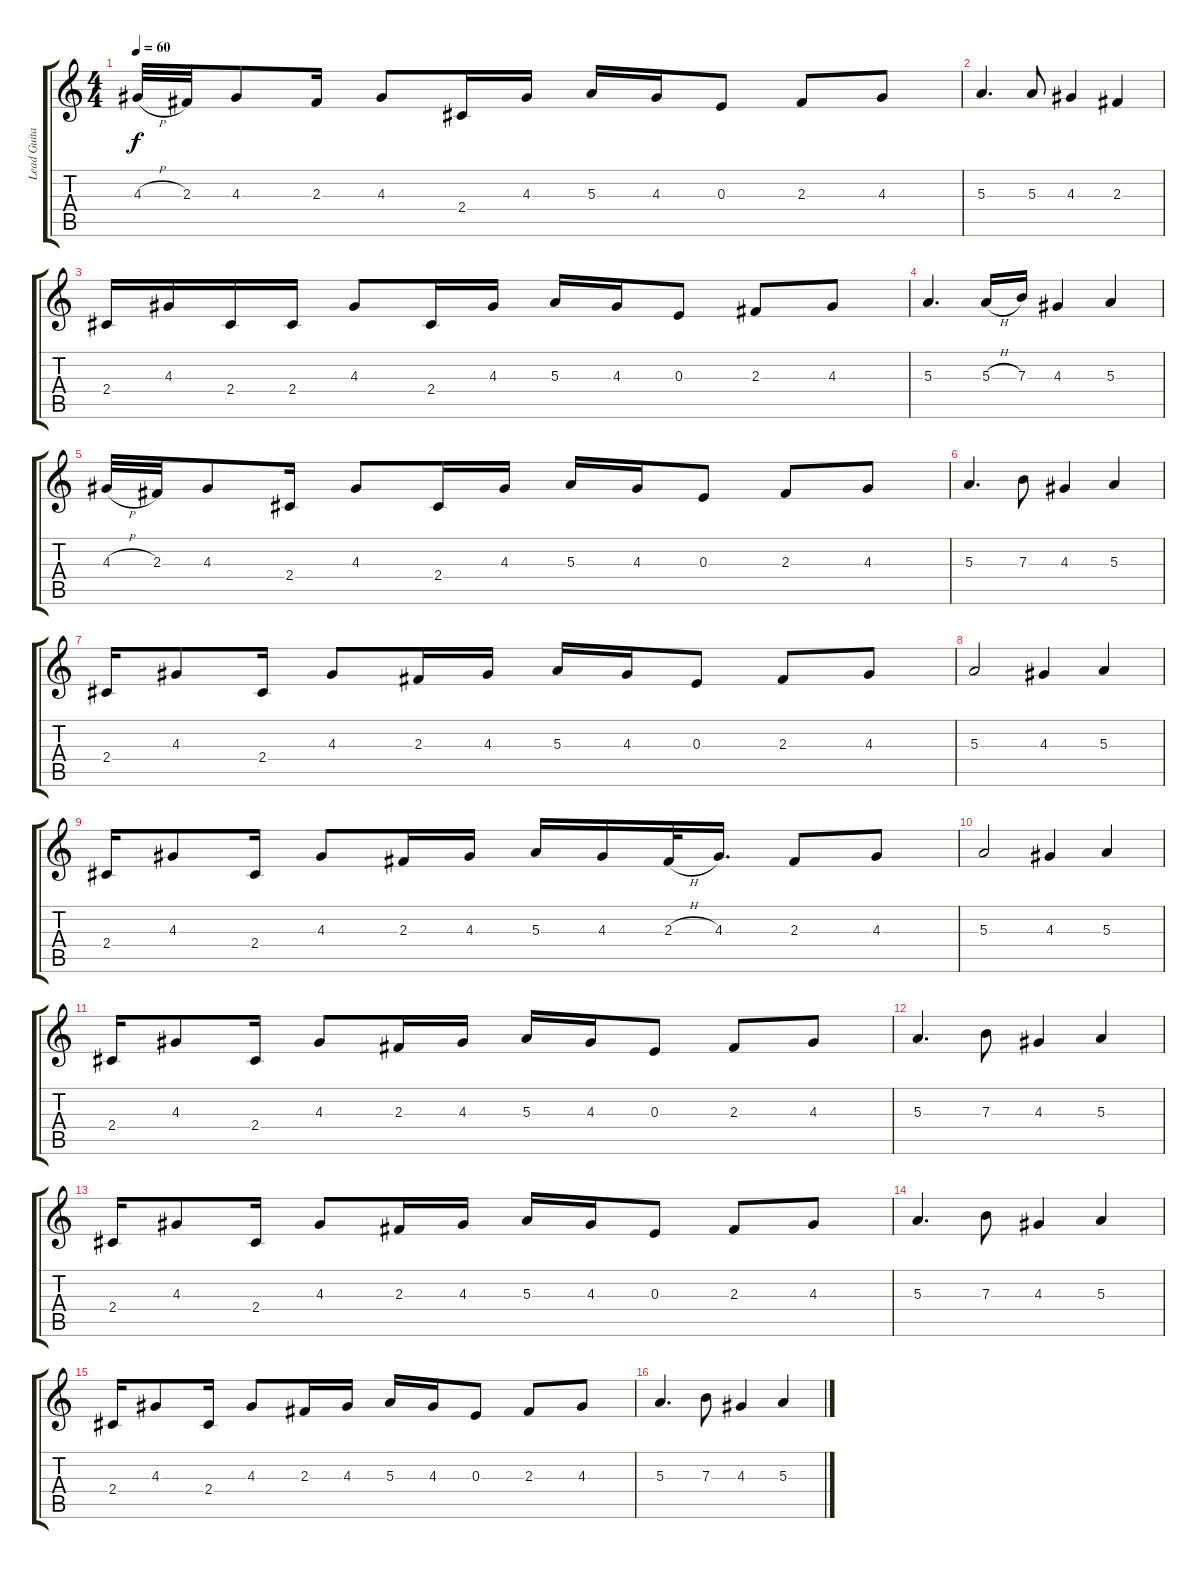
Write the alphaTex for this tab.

\track ("Lead Guitar (Distortion)" "Lead Guita") {instrument overdrivenguitar}
\staff {score tabs}
\tuning (Db4 Ab3 E3 B2 Gb2 Db2) {hide}
\ts (4 4)
\tempo 60
\clef g2
\ks c
4.3{h}.32{dy f} 2.3.32 4.3.8 2.3.16 4.3.8 2.4.16 4.3.16 5.3.16 4.3.16 0.3.8 2.3.8 4.3.8 |
5.3.4{d} 5.3.8 4.3.4 2.3.4 |
2.4.16 4.3.16 2.4.16 2.4.16 4.3.8 2.4.16 4.3.16 5.3.16 4.3.16 0.3.8 2.3.8 4.3.8 |
5.3.4{d} 5.3{h}.16 7.3.16 4.3.4 5.3.4 |
4.3{h}.32 2.3.32 4.3.8 2.4.16 4.3.8 2.4.16 4.3.16 5.3.16 4.3.16 0.3.8 2.3.8 4.3.8 |
5.3.4{d} 7.3.8 4.3.4 5.3.4 |
2.4.16 4.3.8 2.4.16 4.3.8 2.3.16 4.3.16 5.3.16 4.3.16 0.3.8 2.3.8 4.3.8 |
5.3.2 4.3.4 5.3.4 |
2.4.16 4.3.8 2.4.16 4.3.8 2.3.16 4.3.16 5.3.16 4.3.16 2.3{h}.32 4.3.16{d} 2.3.8 4.3.8 |
5.3.2 4.3.4 5.3.4 |
2.4.16 4.3.8 2.4.16 4.3.8 2.3.16 4.3.16 5.3.16 4.3.16 0.3.8 2.3.8 4.3.8 |
5.3.4{d} 7.3.8 4.3.4 5.3.4 |
2.4.16 4.3.8 2.4.16 4.3.8 2.3.16 4.3.16 5.3.16 4.3.16 0.3.8 2.3.8 4.3.8 |
5.3.4{d} 7.3.8 4.3.4 5.3.4 |
2.4.16 4.3.8 2.4.16 4.3.8 2.3.16 4.3.16 5.3.16 4.3.16 0.3.8 2.3.8 4.3.8 |
5.3.4{d} 7.3.8 4.3.4 5.3.4
